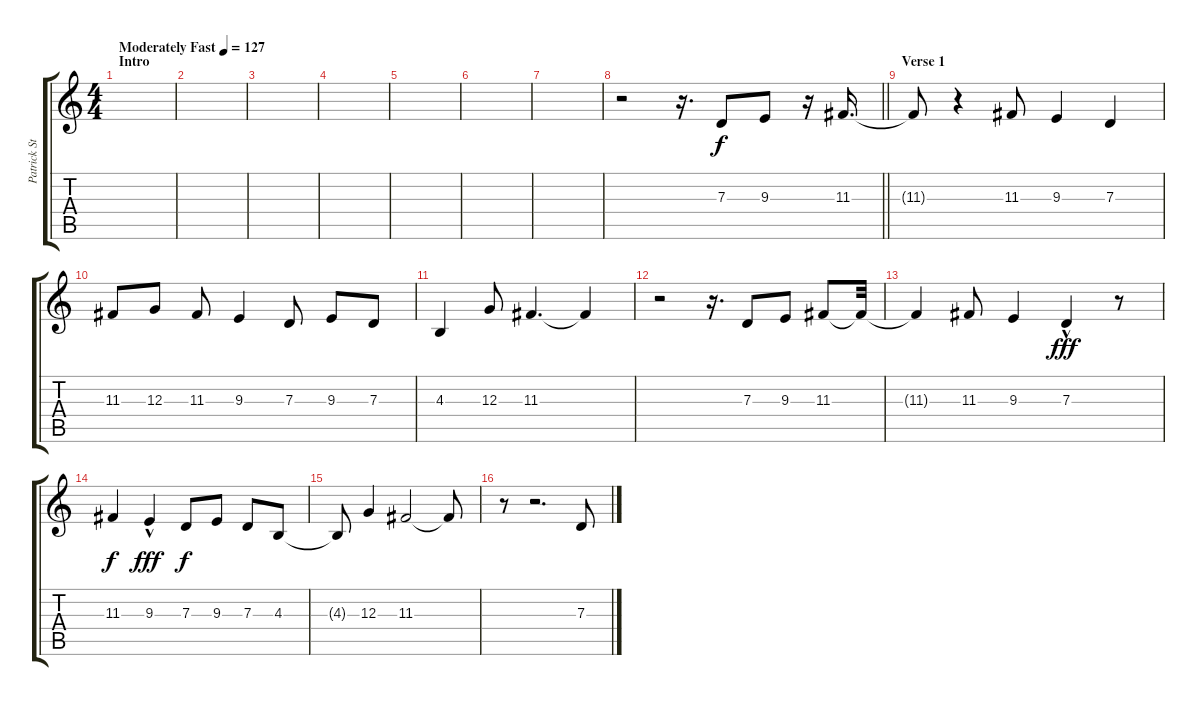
\track ("Patrick Stump (Vocals)" "Patrick St") {instrument violin}
\staff {score tabs}
\tuning (E4 B3 G3 D3 A2 E2) {hide}
\ts (4 4)
\section ("" "Intro")
\tempo (127 "Moderately Fast")
\clef g2
\ks c
|
|
|
|
|
|
|
\barLineRight lightlight
r.2 r.16{d} 7.3.8 9.3.8 r.16 11.3.16{d} |
\section ("" "Verse 1")
11.3{t}.8 r.4 11.3.8 9.3.4 7.3.4 |
11.3.8 12.3.8 11.3.8 9.3.4 7.3.8 9.3.8 7.3.8 |
4.3.4 12.3.8 11.3.4{d} 11.3{t}.4 |
r.2 r.16{d} 7.3.8 9.3.8 11.3.8 11.3{t}.32 |
11.3{t}.4 11.3.8 9.3.4 7.3{hac}.4{dy fff} r.8 |
11.3.4{dy f} 9.3{hac}.4{dy fff} 7.3.8{dy f} 9.3.8 7.3.8 4.3.8 |
4.3{t}.8 12.3.4 11.3.2 11.3{t}.8 |
r.8 r.2{d} 7.3.8
